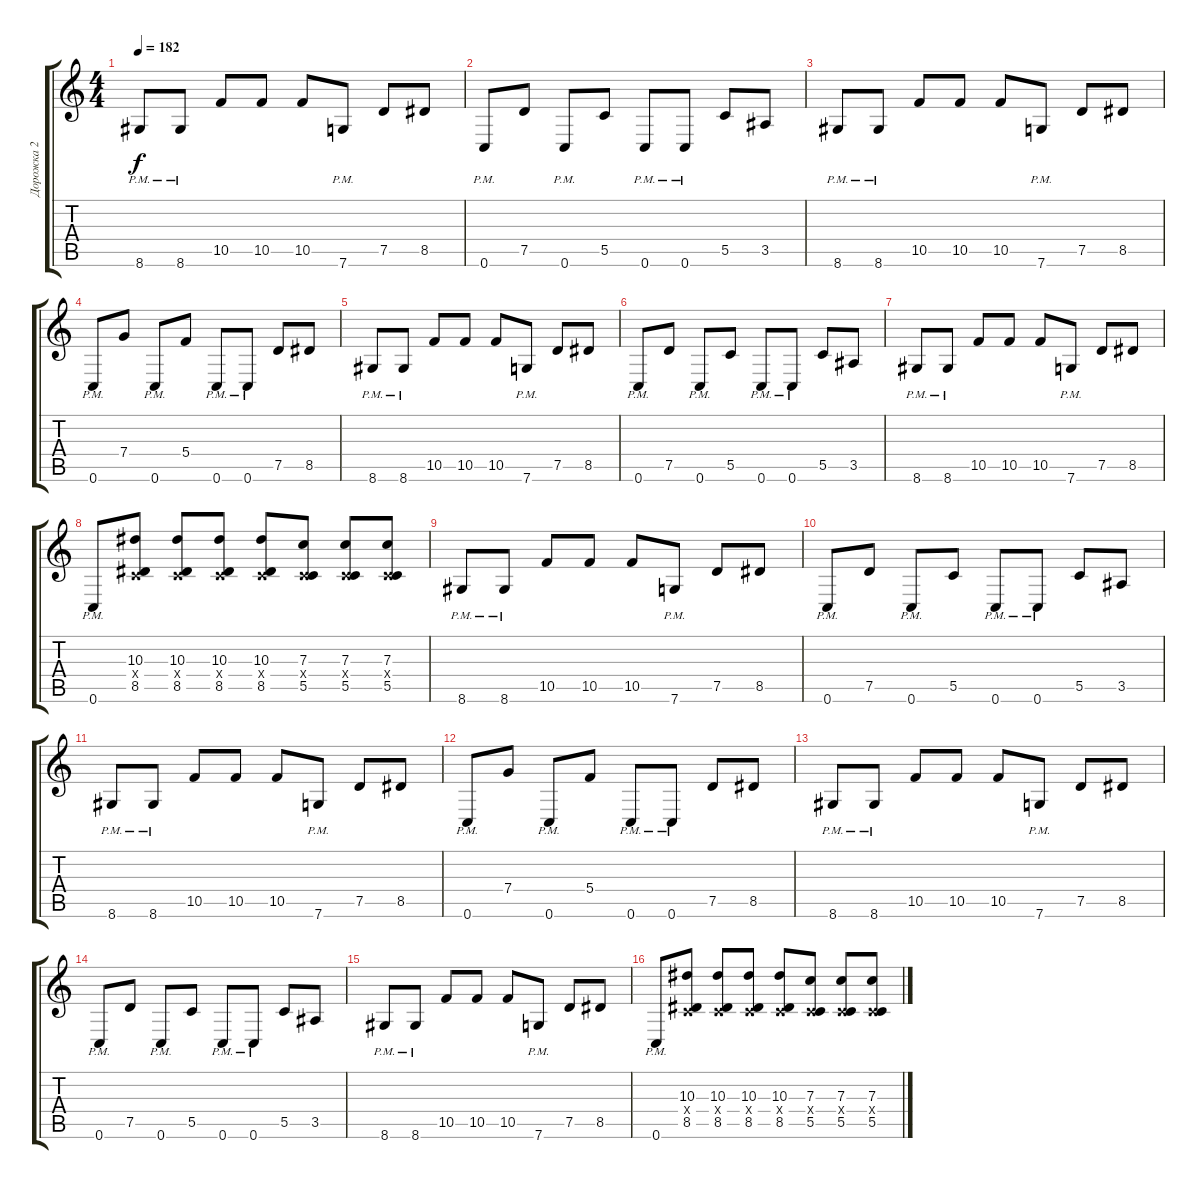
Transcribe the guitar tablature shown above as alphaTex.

\track ("Дорожка 2" "Дорожка 2") {instrument distortionguitar}
\staff {score tabs}
\tuning (D4 A3 F3 C3 G2 C2) {hide}
\ts (4 4)
\tempo 182
\clef g2
\ks c
8.6{pm}.8{dy f} 8.6{pm}.8 10.5.8 10.5.8 10.5.8 7.6{pm}.8 7.5.8 8.5.8 |
0.6{pm}.8 7.5.8 0.6{pm}.8 5.5.8 0.6{pm}.8 0.6{pm}.8 5.5.8 3.5.8 |
8.6{pm}.8 8.6{pm}.8 10.5.8 10.5.8 10.5.8 7.6{pm}.8 7.5.8 8.5.8 |
0.6{pm}.8 7.4.8 0.6{pm}.8 5.4.8 0.6{pm}.8 0.6{pm}.8 7.5.8 8.5.8 |
8.6{pm}.8 8.6{pm}.8 10.5.8 10.5.8 10.5.8 7.6{pm}.8 7.5.8 8.5.8 |
0.6{pm}.8 7.5.8 0.6{pm}.8 5.5.8 0.6{pm}.8 0.6{pm}.8 5.5.8 3.5.8 |
8.6{pm}.8 8.6{pm}.8 10.5.8 10.5.8 10.5.8 7.6{pm}.8 7.5.8 8.5.8 |
0.6{pm}.8 (10.3 0.4{x} 8.5).8 (10.3 0.4{x} 8.5).8 (10.3 0.4{x} 8.5).8 (10.3 0.4{x} 8.5).8 (7.3 0.4{x} 5.5).8 (7.3 0.4{x} 5.5).8 (7.3 0.4{x} 5.5).8 |
8.6{pm}.8 8.6{pm}.8 10.5.8 10.5.8 10.5.8 7.6{pm}.8 7.5.8 8.5.8 |
0.6{pm}.8 7.5.8 0.6{pm}.8 5.5.8 0.6{pm}.8 0.6{pm}.8 5.5.8 3.5.8 |
8.6{pm}.8 8.6{pm}.8 10.5.8 10.5.8 10.5.8 7.6{pm}.8 7.5.8 8.5.8 |
0.6{pm}.8 7.4.8 0.6{pm}.8 5.4.8 0.6{pm}.8 0.6{pm}.8 7.5.8 8.5.8 |
8.6{pm}.8 8.6{pm}.8 10.5.8 10.5.8 10.5.8 7.6{pm}.8 7.5.8 8.5.8 |
0.6{pm}.8 7.5.8 0.6{pm}.8 5.5.8 0.6{pm}.8 0.6{pm}.8 5.5.8 3.5.8 |
8.6{pm}.8 8.6{pm}.8 10.5.8 10.5.8 10.5.8 7.6{pm}.8 7.5.8 8.5.8 |
0.6{pm}.8 (10.3 0.4{x} 8.5).8 (10.3 0.4{x} 8.5).8 (10.3 0.4{x} 8.5).8 (10.3 0.4{x} 8.5).8 (7.3 0.4{x} 5.5).8 (7.3 0.4{x} 5.5).8 (7.3 0.4{x} 5.5).8
